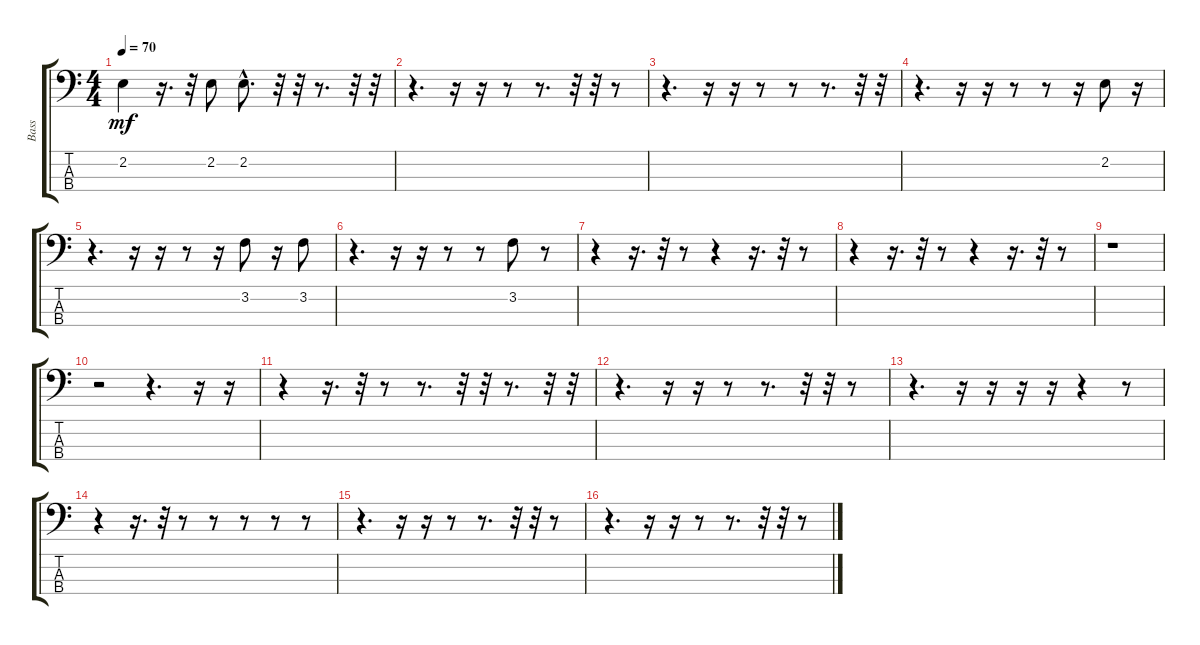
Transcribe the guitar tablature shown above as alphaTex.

\track ("Bass" "Bass") {instrument electricbassfinger}
\staff {score tabs}
\tuning (G2 D2 A1 E1) {hide}
\ts (4 4)
\tempo 70
\clef f4
\ks c
2.2.4{dy mf} r.16{d} r.32 2.2.8 2.2{hac}.8{d} r.32 r.32 r.8{d} r.32 r.32 |
r.4{d} r.16 r.16 r.8 r.8{d} r.32 r.32 r.8 |
r.4{d} r.16 r.16 r.8 r.8 r.8{d} r.32 r.32 |
r.4{d} r.16 r.16 r.8 r.8 r.16 2.2.8 r.16 |
r.4{d} r.16 r.16 r.8 r.16 3.2.8 r.16 3.2.8 |
r.4{d} r.16 r.16 r.8 r.8 3.2.8 r.8 |
r.4 r.16{d} r.32 r.8 r.4 r.16{d} r.32 r.8 |
r.4 r.16{d} r.32 r.8 r.4 r.16{d} r.32 r.8 |
r.1 |
r.2 r.4{d} r.16 r.16 |
r.4 r.16{d} r.32 r.8 r.8{d} r.32 r.32 r.8{d} r.32 r.32 |
r.4{d} r.16 r.16 r.8 r.8{d} r.32 r.32 r.8 |
r.4{d} r.16 r.16 r.16 r.16 r.4 r.8 |
r.4 r.16{d} r.32 r.8 r.8 r.8 r.8 r.8 |
r.4{d} r.16 r.16 r.8 r.8{d} r.32 r.32 r.8 |
r.4{d} r.16 r.16 r.8 r.8{d} r.32 r.32 r.8
